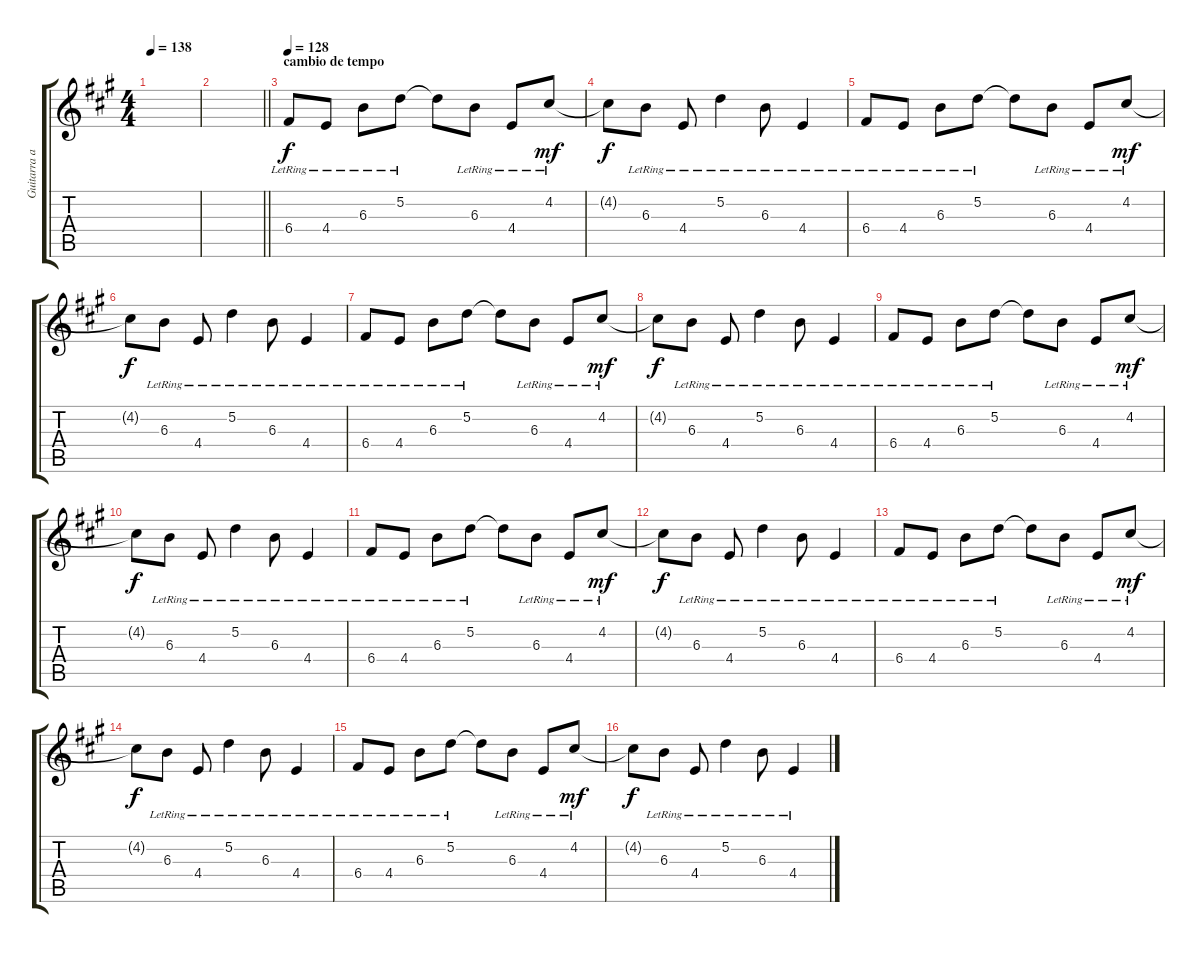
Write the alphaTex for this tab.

\track ("Guitarra acústica" "Guitarra a") {instrument electricguitarclean}
\staff {score tabs}
\tuning (D4 A3 F3 C3 G2 C2) {hide}
\ts (4 4)
\tempo 138
\clef g2
\ks a
|
\barLineRight lightlight
|
\section ("" "cambio de tempo")
\tempo 128
6.4{lr}.8 4.4{lr}.8 6.3{lr}.8 5.2{lr}.8 5.2{t}.8 6.3{lr}.8 4.4{lr}.8 4.2{lr}.8{dy mf} |
4.2{t}.8{dy f} 6.3{lr}.8 4.4{lr}.8 5.2{lr}.4 6.3{lr}.8 4.4{lr}.4 |
6.4{lr}.8 4.4{lr}.8 6.3{lr}.8 5.2{lr}.8 5.2{t}.8 6.3{lr}.8 4.4{lr}.8 4.2{lr}.8{dy mf} |
4.2{t}.8{dy f} 6.3{lr}.8 4.4{lr}.8 5.2{lr}.4 6.3{lr}.8 4.4{lr}.4 |
6.4{lr}.8 4.4{lr}.8 6.3{lr}.8 5.2{lr}.8 5.2{t}.8 6.3{lr}.8 4.4{lr}.8 4.2{lr}.8{dy mf} |
4.2{t}.8{dy f} 6.3{lr}.8 4.4{lr}.8 5.2{lr}.4 6.3{lr}.8 4.4{lr}.4 |
6.4{lr}.8 4.4{lr}.8 6.3{lr}.8 5.2{lr}.8 5.2{t}.8 6.3{lr}.8 4.4{lr}.8 4.2{lr}.8{dy mf} |
4.2{t}.8{dy f} 6.3{lr}.8 4.4{lr}.8 5.2{lr}.4 6.3{lr}.8 4.4{lr}.4 |
6.4{lr}.8 4.4{lr}.8 6.3{lr}.8 5.2{lr}.8 5.2{t}.8 6.3{lr}.8 4.4{lr}.8 4.2{lr}.8{dy mf} |
4.2{t}.8{dy f} 6.3{lr}.8 4.4{lr}.8 5.2{lr}.4 6.3{lr}.8 4.4{lr}.4 |
6.4{lr}.8 4.4{lr}.8 6.3{lr}.8 5.2{lr}.8 5.2{t}.8 6.3{lr}.8 4.4{lr}.8 4.2{lr}.8{dy mf} |
4.2{t}.8{dy f} 6.3{lr}.8 4.4{lr}.8 5.2{lr}.4 6.3{lr}.8 4.4{lr}.4 |
6.4{lr}.8 4.4{lr}.8 6.3{lr}.8 5.2{lr}.8 5.2{t}.8 6.3{lr}.8 4.4{lr}.8 4.2{lr}.8{dy mf} |
4.2{t}.8{dy f} 6.3{lr}.8 4.4{lr}.8 5.2{lr}.4 6.3{lr}.8 4.4{lr}.4
